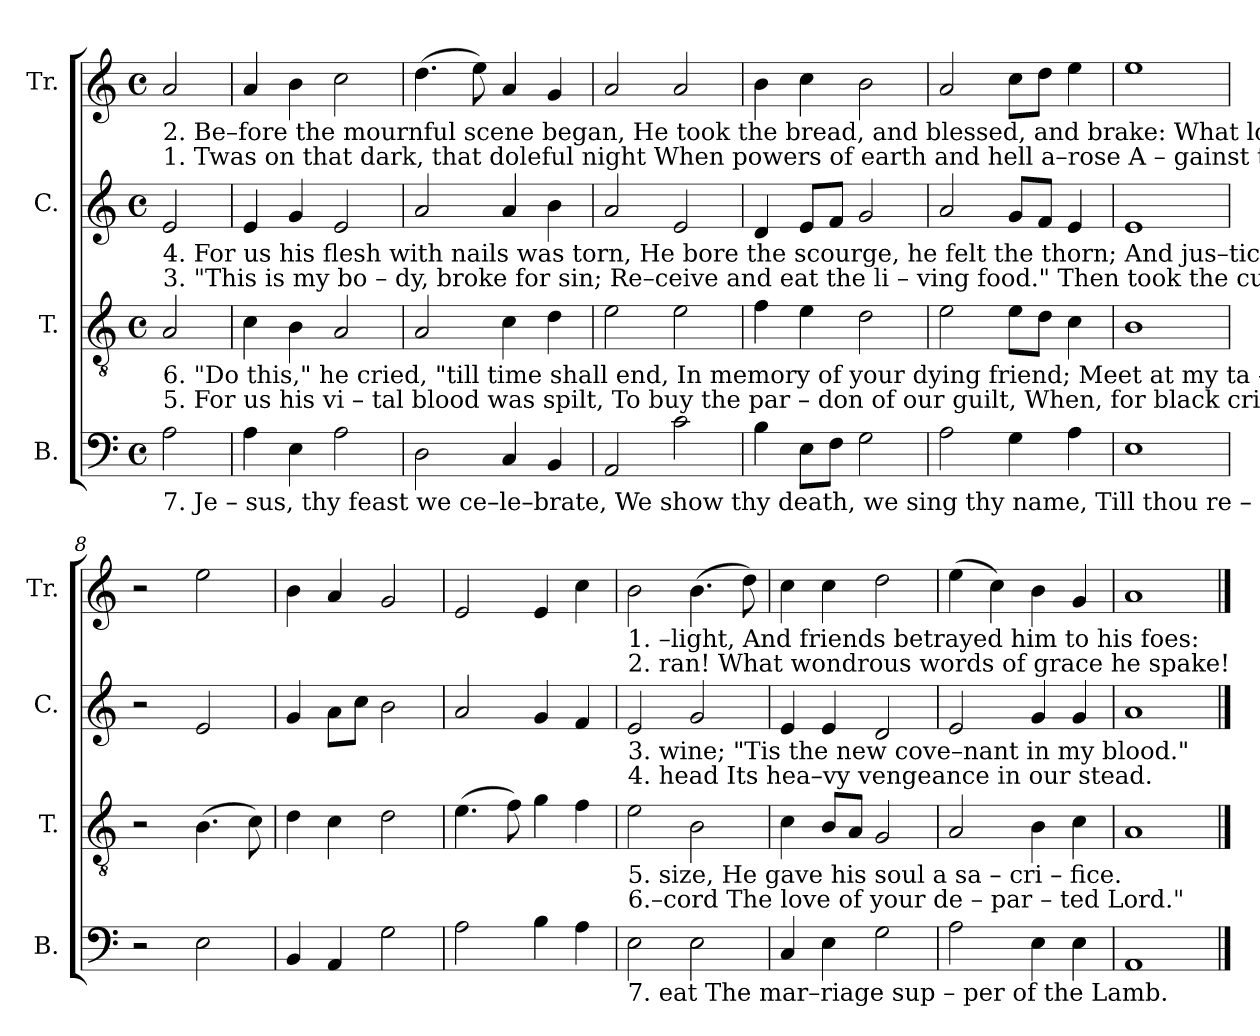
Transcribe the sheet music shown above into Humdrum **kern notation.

**kern	**kern	**kern	**kern
*part4	*part3	*part2	*part1
*staff4	*staff3	*staff2	*staff1
*I"B.	*I"T.	*I"C.	*I"Tr.
*I'B.	*I'T.	*I'C.	*I'Tr.
*clefF4	*clefGv2	*clefG2	*clefG2
*k[]	*k[]	*k[]	*k[]
*M4/4	*M4/4	*M4/4	*M4/4
*met(c)	*met(c)	*met(c)	*met(c)
*MM100	*MM100	*MM100	*MM100
=1	=1	=1	=1
!	!	!	!LO:TX:b:t=2. Be–fore the mournful scene began, He took the bread, and blessed, and brake&colon;    What    love through all his ac – tions
!	!	!	!LO:TX:b:t=1. Twas on that dark, that doleful night  When powers of earth and hell a–rose        A   –    gainst  the Son  of  God's  de –
!	!	!LO:TX:b:t=4.  For us his flesh with nails was torn,  He bore the scourge, he felt the thorn;         And     jus–tice  poured  up  –  on  his	!
!	!	!LO:TX:b:t=3. "This is my bo  –  dy, broke for  sin;  Re–ceive and  eat  the  li – ving  food."        Then     took  the cup, and blessed the	!
!	!LO:TX:b:t=6. "Do this," he cried, "till time shall end,  In   memory  of  your  dying  friend;         Meet   at   my    ta  – ble,    and  re –	!	!
!	!LO:TX:b:t=5.  For us his  vi – tal blood was spilt,   To  buy  the  par – don   of   our  guilt,         When, for black crimes of    big–gest	!	!
!LO:TX:b:t=7. Je – sus, thy feast we   ce–le–brate,   We show thy death, we sing  thy name,        Till  thou  re – turn,   and  we shall	!	!	!
2A\	2A/	2e/	2a/
=2	=2	=2	=2
4A\	4c\	4e/	4a/
4E\	4B\	4g/	4b\
2A\	2A/	2e/	2cc\
=3	=3	=3	=3
2D\	2A/	2a/	(4.dd\
.	.	.	8ee\)
4C/	4c\	4a/	4a/
4BB/	4d\	4b\	4g/
=4	=4	=4	=4
2AA/	2e\	2a/	2a/
2c\	2e\	2e/	2a/
=5	=5	=5	=5
4B\	4f\	4d/	4b\
8E\L	4e\	8e/L	4cc\
8F\J	.	8f/J	.
2G\	2d\	2g/	2b\
=6	=6	=6	=6
2A\	2e\	2a/	2a/
4G\	8e\L	8g/L	8cc\L
.	8d\J	8f/J	8dd\J
4A\	4c\	4e/	4ee\
=7	=7	=7	=7
1E	1B	1e	1ee
=8	=8	=8	=8
2r	2r	2r	2r
2E\	(4.B\	2e/	2ee\
.	8c\)	.	.
=9	=9	=9	=9
4BB/	4d\	4g/	4b\
4AA/	4c\	8a\L	4a/
.	.	8cc\J	.
2G\	2d\	2b\	2g/
=10	=10	=10	=10
2A\	(4.e\	2a/	2e/
.	8f\)	.	.
4B\	4g\	4g/	4e/
4A\	4f\	4f/	4cc\
!!LO:LB:g=z
=11	=11	=11	=11
!	!	!	!LO:TX:b:t=1. –light,  And  friends betrayed  him     to   his   foes&colon;
!	!	!	!LO:TX:b:t=2.  ran!    What  wondrous  words  of  grace  he  spake!
!	!	!LO:TX:b:t=3. wine; "Tis   the new   cove–nant      in   my  blood."	!
!	!	!LO:TX:b:t=4. head    Its   hea–vy     vengeance     in   our  stead.	!
!	!LO:TX:b:t=5. size,  He     gave  his   soul     a        sa – cri – fice.	!	!
!	!LO:TX:b:t=6.–cord  The    love   of   your    de  –  par – ted  Lord."	!	!
!LO:TX:b:t=7. eat   The   mar–riage   sup  –  per      of   the  Lamb.	!	!	!
2E\	2e\	2e/	2b\
2E\	2B\	2g/	(4.b\
.	.	.	8dd\)
=12	=12	=12	=12
4C/	4c\	4e/	4cc\
4E\	8B/L	4e/	4cc\
.	8A/J	.	.
2G\	2G/	2d/	2dd\
=13	=13	=13	=13
2A\	2A/	2e/	(4ee\
.	.	.	4cc\)
4E\	4B\	4g/	4b\
4E\	4c\	4g/	4g/
=14	=14	=14	=14
1AA	1A	1a	1a
==	==	==	==
*-	*-	*-	*-
